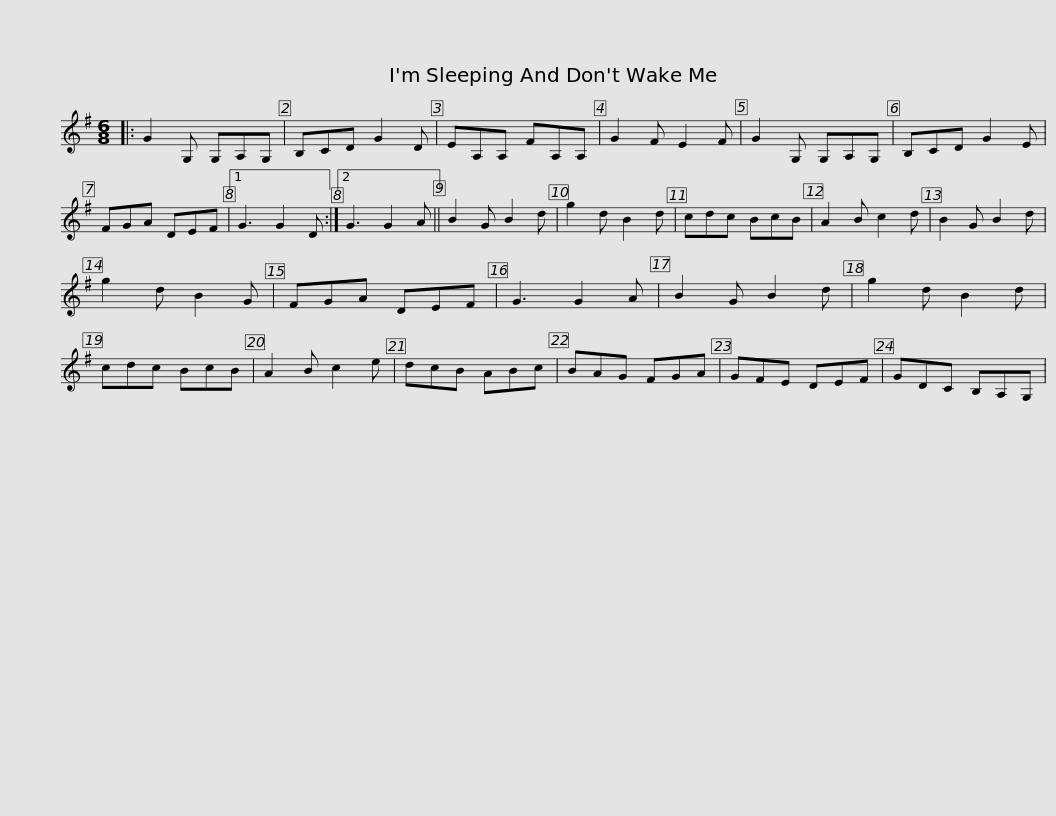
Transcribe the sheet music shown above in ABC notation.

X:1
L:1/8
M:6/8
I:linebreak $
K:G
V:1 treble
V:1
|: G2 G, G,A,G, | B,CD G2 D | EA,A, FA,A, | G2 F E2 F | G2 G, G,A,G, | %5
 B,CD G2 E | FGA DEF |1$ G3 G2 D :|2 G3 G2 A || B2 G B2 d | %10
 g2 d B2 d | cdc BcB | A2 B c2 d | B2 G B2 d | g2 d B2 G | %15
 FGA DEF |$ G3 G2 A | B2 G B2 d | g2 d B2 d | cdc BcB | %20
 A2 B c2 e | dcB ABc | BAG FGA | GFE DEF |$ GDC B,A,G, | %25
